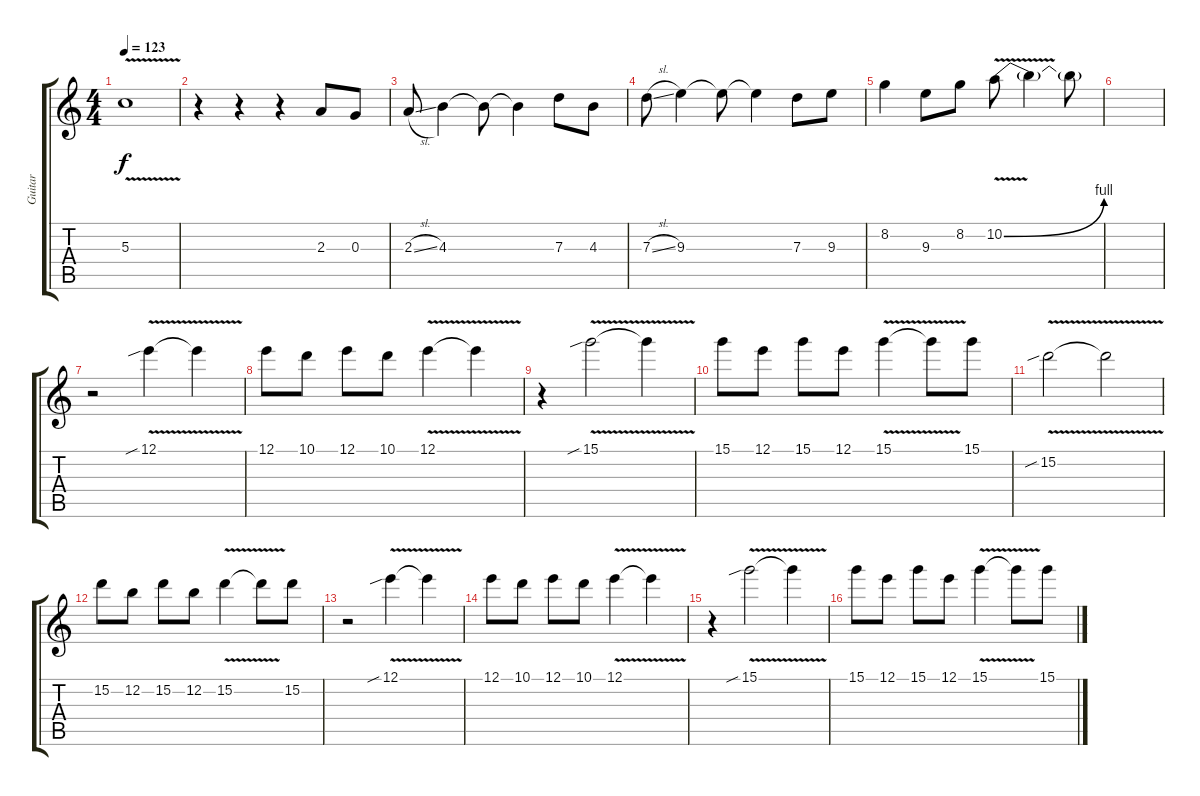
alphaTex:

\track ("Guitar" "Guitar") {instrument overdrivenguitar}
\staff {score tabs}
\tuning (E4 B3 G3 D3 A2 E2) {hide}
\ts (4 4)
\tempo 123
\clef g2
\ks c
5.3{v}.1{dy f} |
r.4 r.4 r.4 2.3.8 0.3.8 |
2.3{sl}.8 4.3.4 4.3{t}.8 4.3{t}.4 7.3.8 4.3.8 |
7.3{sl}.8 9.3.4 9.3{t}.8 9.3{t}.4 7.3.8 9.3.8 |
8.2.4 9.3.8 8.2.8 10.2{be (bend 0 0 60 4) v}.8 10.2{t}.4 10.2{t}.8 |
|
r.2 12.1{v sib}.4 12.1{t}.4 |
12.1.8 10.1.8 12.1.8 10.1.8 12.1{v}.4 12.1{t}.4 |
r.4 15.1{v sib}.2 15.1{t}.4 |
15.1.8 12.1.8 15.1.8 12.1.8 15.1{v}.4 15.1{t}.8 15.1.8 |
15.2{v sib}.2 15.2{t}.2 |
15.2.8 12.2.8 15.2.8 12.2.8 15.2{v}.4 15.2{t}.8 15.2.8 |
r.2 12.1{v sib}.4 12.1{t}.4 |
12.1.8 10.1.8 12.1.8 10.1.8 12.1{v}.4 12.1{t}.4 |
r.4 15.1{v sib}.2 15.1{t}.4 |
15.1.8 12.1.8 15.1.8 12.1.8 15.1{v}.4 15.1{t}.8 15.1{sl}.8
